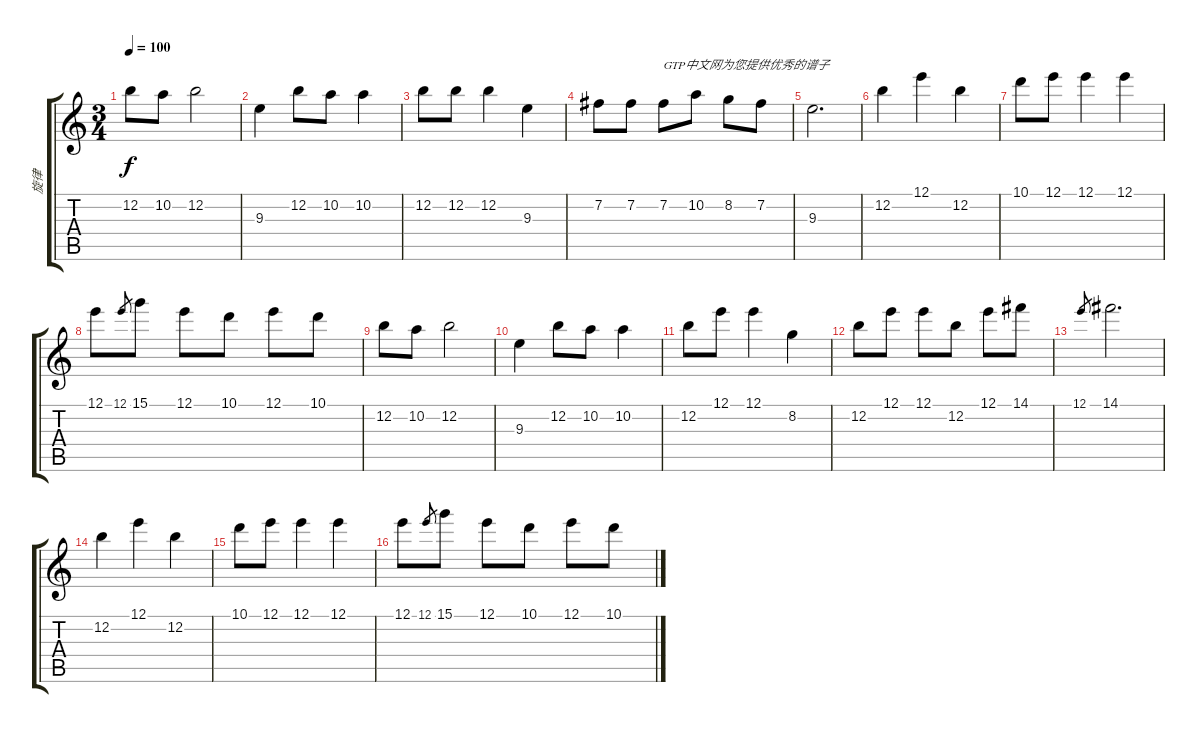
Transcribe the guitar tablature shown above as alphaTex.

\track ("旋律" "旋律") {instrument acousticguitarsteel}
\staff {score tabs}
\tuning (E4 B3 G3 D3 A2 E2) {hide}
\ts (3 4)
\tempo 100
\clef g2
\ks c
12.2.8{dy f} 10.2.8 12.2.2 |
9.3.4 12.2.8 10.2.8 10.2.4 |
12.2.8 12.2.8 12.2.4 9.3.4 |
7.2.8 7.2.8 7.2.8{txt "GTP中文网为您提供优秀的谱子"} 10.2.8 8.2.8 7.2.8 |
9.3.2{d} |
12.2.4 12.1.4 12.2.4 |
10.1.8 12.1.8 12.1.4 12.1.4 |
12.1.8 12.1.8{gr} 15.1.8 12.1.8 10.1.8 12.1.8 10.1.8 |
12.2.8 10.2.8 12.2.2 |
9.3.4 12.2.8 10.2.8 10.2.4 |
12.2.8 12.1.8 12.1.4 8.2.4 |
12.2.8 12.1.8 12.1.8 12.2.8 12.1.8 14.1.8 |
12.1.8{gr} 14.1.2{d} |
12.2.4 12.1.4 12.2.4 |
10.1.8 12.1.8 12.1.4 12.1.4 |
12.1.8 12.1.8{gr} 15.1.8 12.1.8 10.1.8 12.1.8 10.1.8
